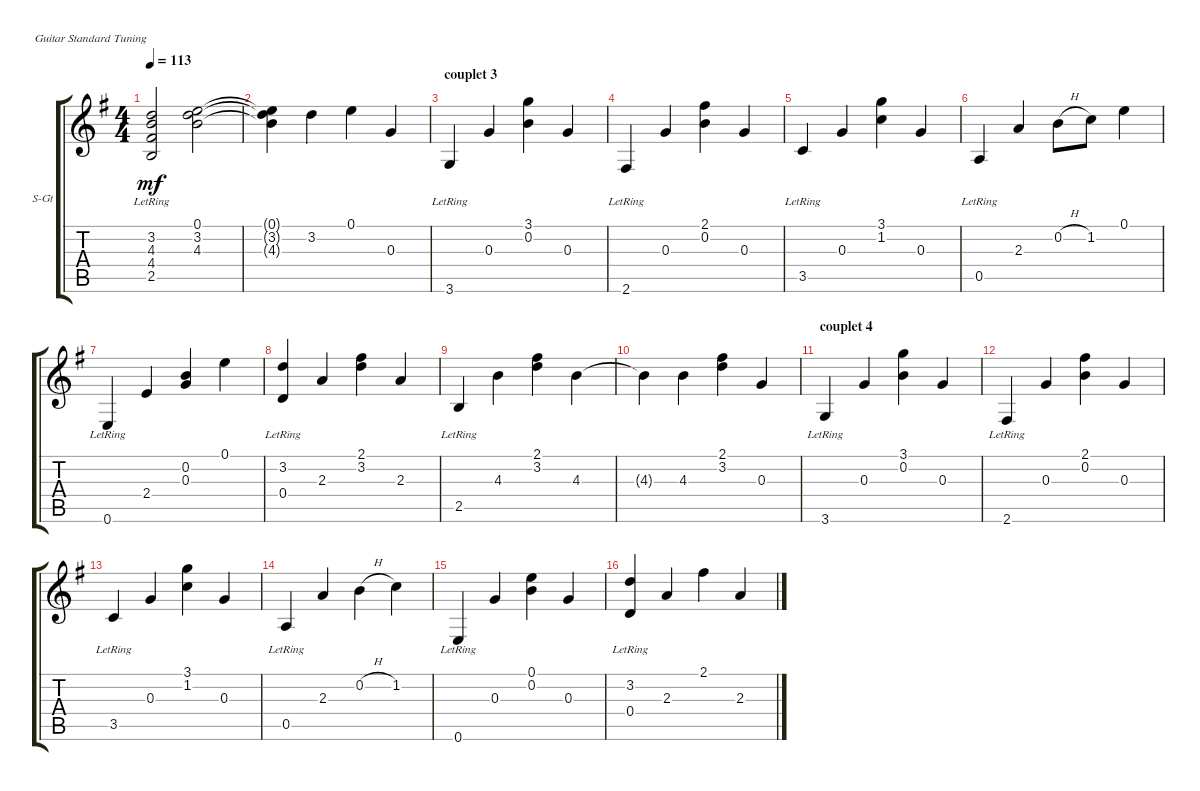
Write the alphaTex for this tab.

\defaultSystemsLayout 4
\bracketExtendMode groupsimilarinstruments
\firstSystemTrackNameOrientation horizontal
\otherSystemsTrackNameOrientation horizontal
\track ("Steel Guitar" "S-Gt") {instrument acousticguitarsteel}
\staff {score tabs}
\tuning (E4 B3 G3 D3 A2 E2)
\ts (4 4)
\tempo 113
\clef g2
\ks g
(2.5{lr} 4.4 4.3 3.2).2{dy mf} (3.2 0.1 4.3).2 |
(3.2{t} 0.1{t} 4.3{t}).4 3.2.4 0.1.4 0.3.4 |
\section ("" "couplet 3")
3.6{lr}.4 0.3.4 (0.2 3.1).4 0.3.4 |
2.6{lr}.4 0.3.4 (0.2 2.1).4 0.3.4 |
3.5{lr}.4 0.3.4 (1.2 3.1).4 0.3.4 |
0.5{lr}.4 2.3.4 0.2{h}.8 1.2.8 0.1.4 |
0.6{lr}.4 2.4.4 (0.3 0.2).4 0.1.4 |
(3.2 0.4{lr}).4 2.3.4 (2.1 3.2).4 2.3.4 |
2.5{lr}.4 4.3.4 (3.2 2.1).4 4.3.4 |
4.3{t}.4 4.3.4 (3.2 2.1).4 0.3.4 |
\section ("" "couplet 4")
3.6{lr}.4 0.3.4 (0.2 3.1).4 0.3.4 |
2.6{lr}.4 0.3.4 (0.2 2.1).4 0.3.4 |
3.5{lr}.4 0.3.4 (1.2 3.1).4 0.3.4 |
0.5{lr}.4 2.3.4 0.2{h}.4 1.2.4 |
0.6{lr}.4 0.3.4 (0.2 0.1).4 0.3.4 |
(3.2 0.4{lr}).4 2.3.4 2.1.4 2.3.4
